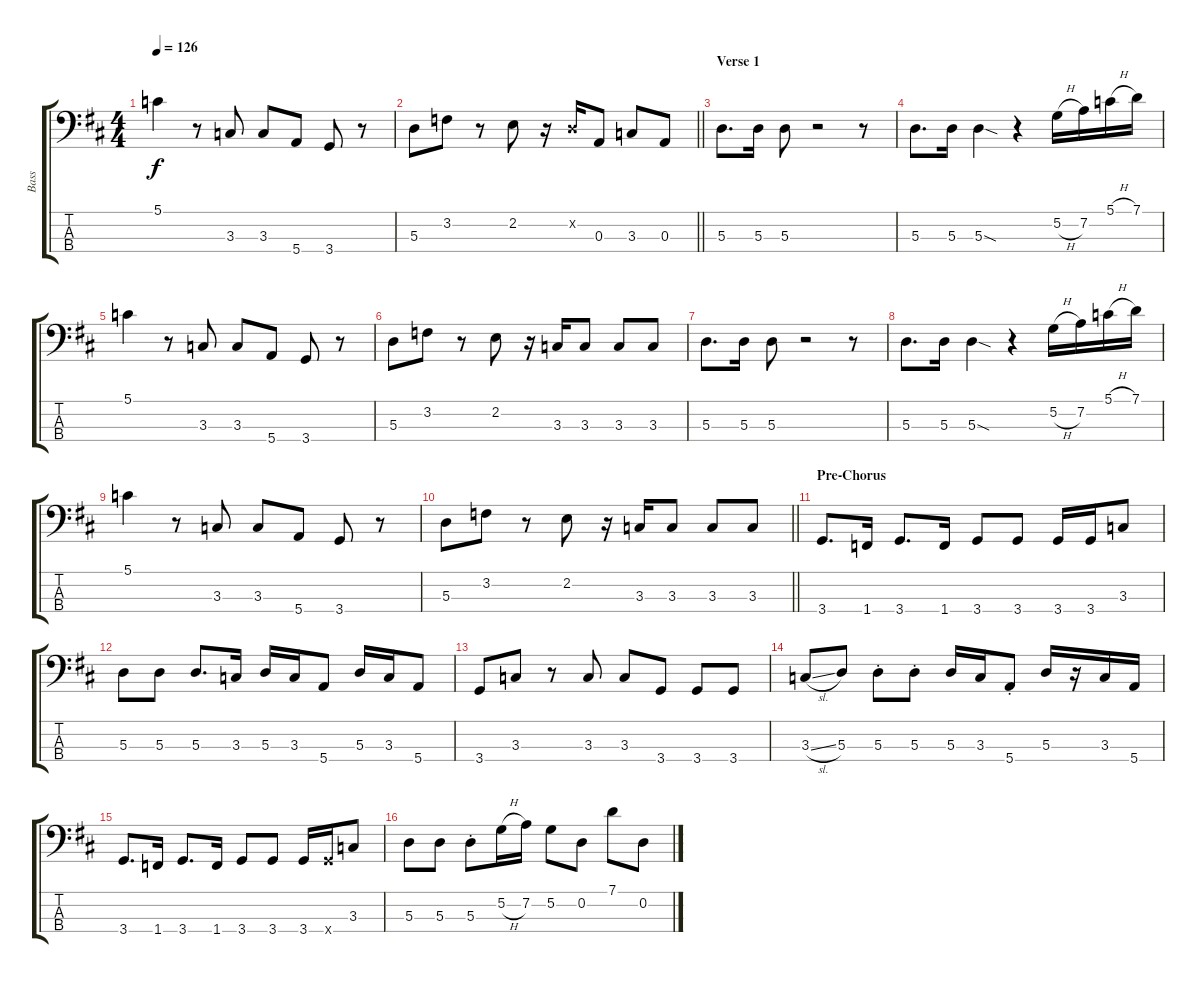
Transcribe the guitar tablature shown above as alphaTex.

\track ("Bass" "Bass") {instrument electricbasspick}
\staff {score tabs}
\tuning (G2 D2 A1 E1) {hide}
\ts (4 4)
\tempo 126
\clef f4
\ks d
5.1.4{dy f} r.8 3.3.8 3.3.8 5.4.8 3.4.8 r.8 |
\barLineRight lightlight
5.3.8 3.2.8 r.8 2.2.8 r.16 0.2{x}.16 0.3.8 3.3.8 0.3.8 |
\section ("" "Verse 1")
5.3.8{d} 5.3.16 5.3.8 r.2 r.8 |
5.3.8{d} 5.3.16 5.3{sod}.4 r.4 5.2{h}.16 7.2.16 5.1{h}.16 7.1.16 |
5.1.4 r.8 3.3.8 3.3.8 5.4.8 3.4.8 r.8 |
5.3.8 3.2.8 r.8 2.2.8 r.16 3.3.16 3.3.8 3.3.8 3.3.8 |
5.3.8{d} 5.3.16 5.3.8 r.2 r.8 |
5.3.8{d} 5.3.16 5.3{sod}.4 r.4 5.2{h}.16 7.2.16 5.1{h}.16 7.1.16 |
5.1.4 r.8 3.3.8 3.3.8 5.4.8 3.4.8 r.8 |
\barLineRight lightlight
5.3.8 3.2.8 r.8 2.2.8 r.16 3.3.16 3.3.8 3.3.8 3.3.8 |
\section ("" "Pre-Chorus")
3.4.8{d} 1.4.16 3.4.8{d} 1.4.16 3.4.8 3.4.8 3.4.16 3.4.16 3.3.8 |
5.3.8 5.3.8 5.3.8{d} 3.3.16 5.3.16 3.3.16 5.4.8 5.3.16 3.3.16 5.4.8 |
3.4.8 3.3.8 r.8 3.3.8 3.3.8 3.4.8 3.4.8 3.4.8 |
3.3{sl}.8 5.3.8 5.3{st}.8 5.3{st}.8 5.3.16 3.3.16 5.4{st}.8 5.3.16 r.16 3.3.16 5.4.16 |
3.4.8{d} 1.4.16 3.4.8{d} 1.4.16 3.4.8 3.4.8 3.4.16 3.4{x}.16 3.3.8 |
5.3.8 5.3.8 5.3{st}.8 5.2{h}.16 7.2.16 5.2.8 0.2.8 7.1.8 0.2.8
